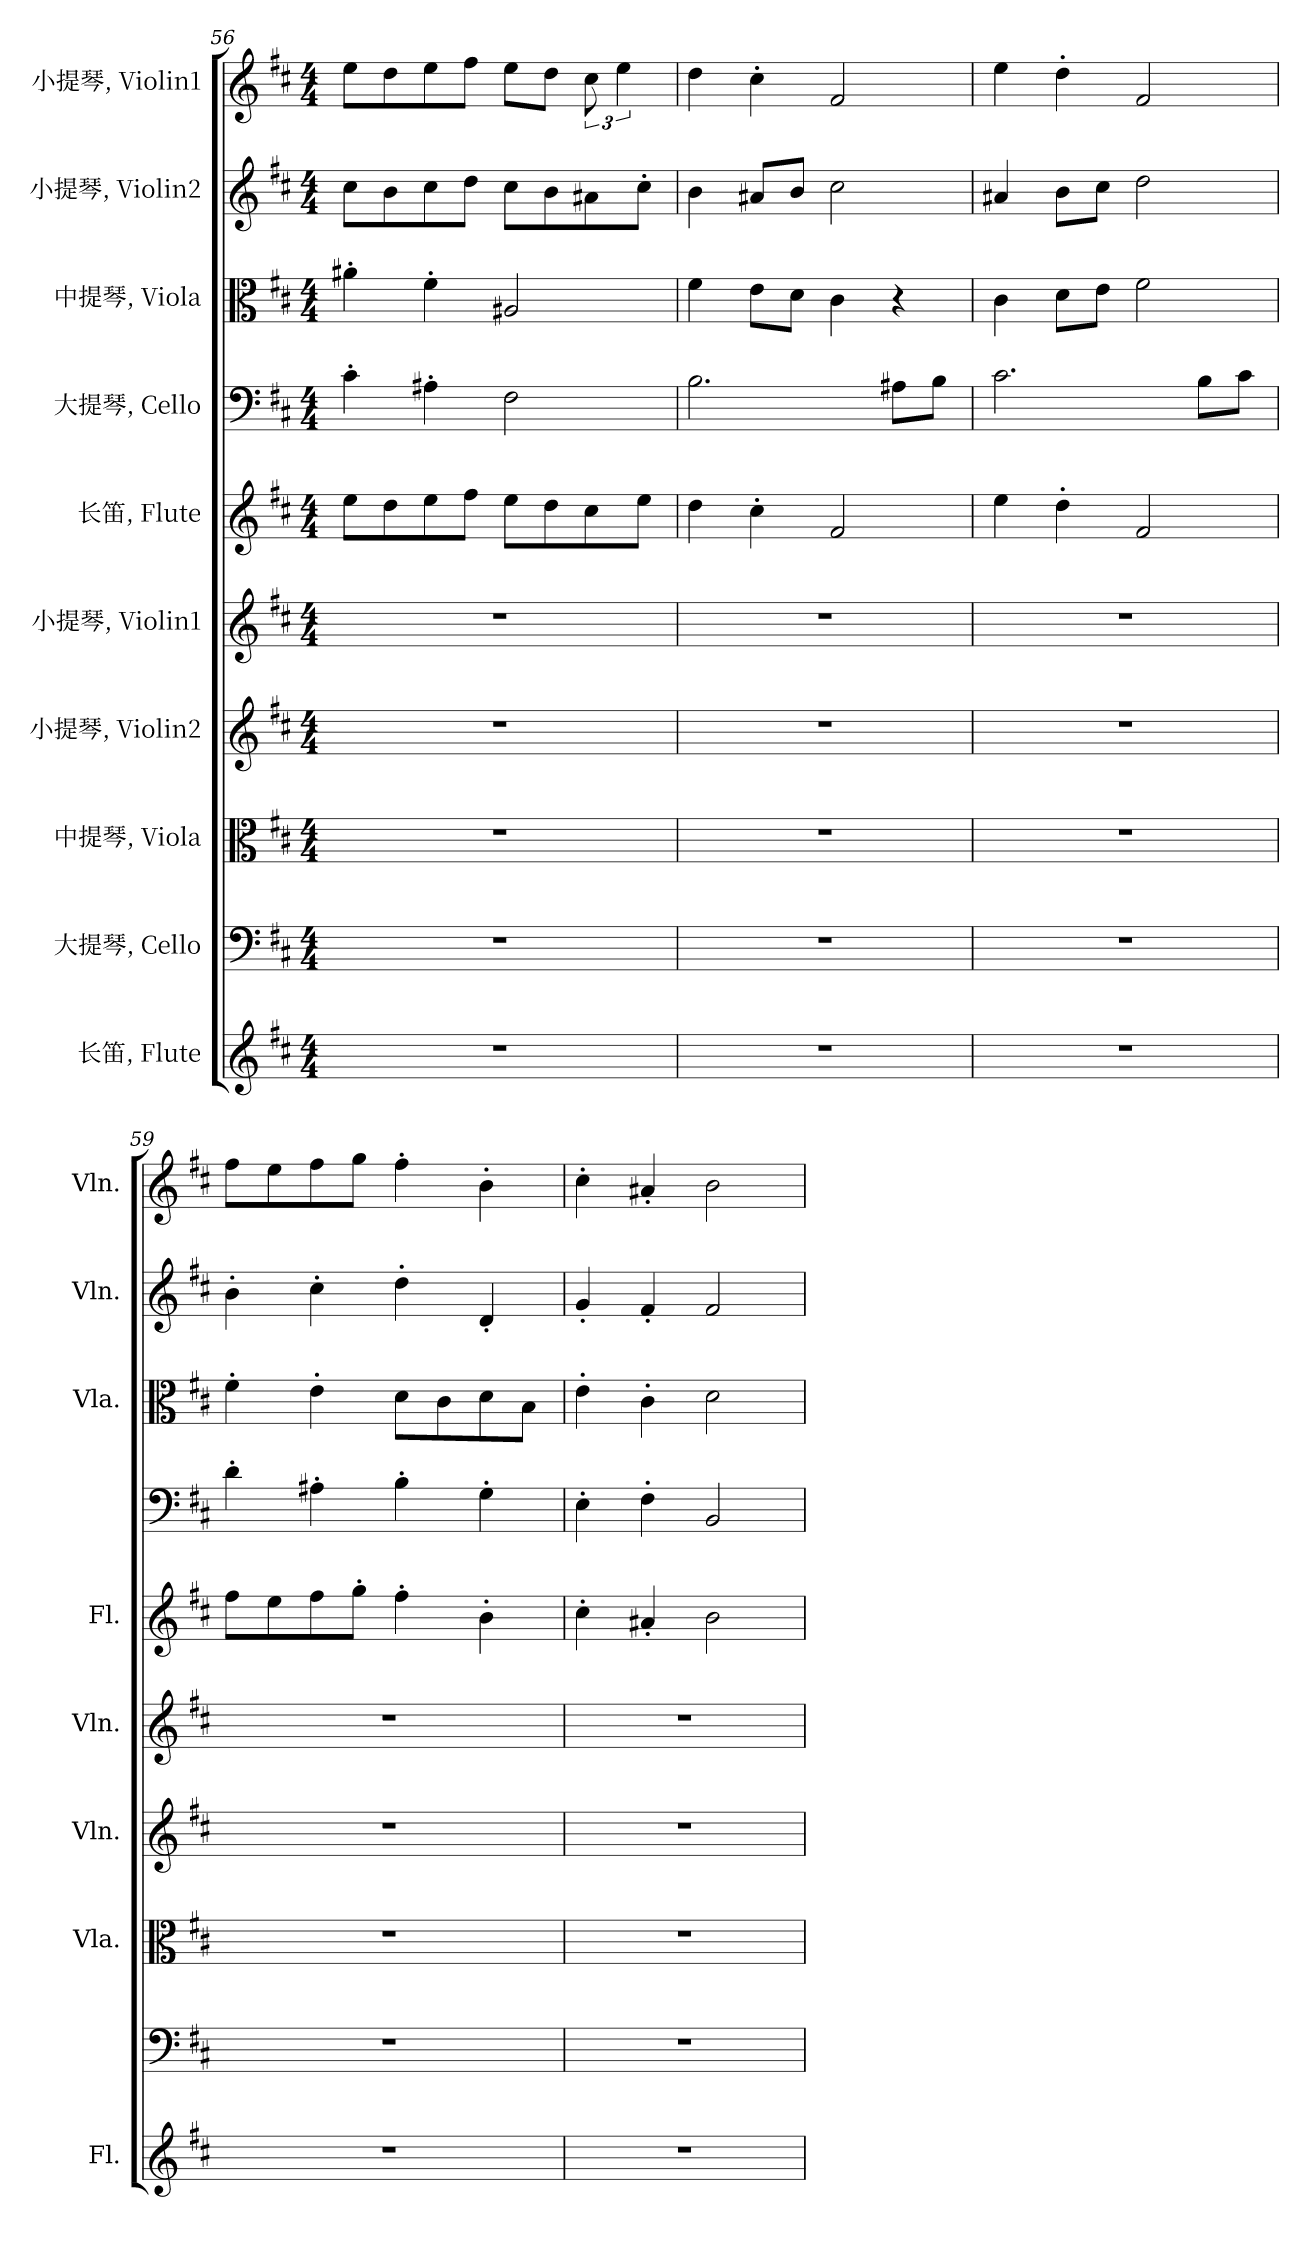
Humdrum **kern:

**kern	**kern	**kern	**kern	**kern	**kern	**kern	**kern	**kern	**kern
*part10	*part9	*part8	*part7	*part6	*part5	*part4	*part3	*part2	*part1
*staff10	*staff9	*staff8	*staff7	*staff6	*staff5	*staff4	*staff3	*staff2	*staff1
*I"长笛, Flute	*I"大提琴, Cello	*I"中提琴, Viola	*I"小提琴, Violin2	*I"小提琴, Violin1	*I"长笛, Flute	*I"大提琴, Cello	*I"中提琴, Viola	*I"小提琴, Violin2	*I"小提琴, Violin1
*I'Fl.	*	*I'Vla.	*I'Vln.	*I'Vln.	*I'Fl.	*	*I'Vla.	*I'Vln.	*I'Vln.
*clefG2	*clefF4	*clefC3	*clefG2	*clefG2	*clefG2	*clefF4	*clefC3	*clefG2	*clefG2
*k[f#c#]	*k[f#c#]	*k[f#c#]	*k[f#c#]	*k[f#c#]	*k[f#c#]	*k[f#c#]	*k[f#c#]	*k[f#c#]	*k[f#c#]
*M4/4	*M4/4	*M4/4	*M4/4	*M4/4	*M4/4	*M4/4	*M4/4	*M4/4	*M4/4
=56	=56	=56	=56	=56	=56	=56	=56	=56	=56
1r	1r	1r	1r	1r	8ee\L	4c#'\	4a#X'\	8cc#\L	8ee\L
.	.	.	.	.	8dd\	.	.	8b\	8dd\
.	.	.	.	.	8ee\	4A#X'\	4f#'\	8cc#\	8ee\
.	.	.	.	.	8ff#\J	.	.	8dd\J	8ff#\J
.	.	.	.	.	8ee\L	2F#\	2A#X/	8cc#\L	8ee\L
.	.	.	.	.	8dd\	.	.	8b\	8dd\J
.	.	.	.	.	8cc#\	.	.	8a#X\	12cc#\
.	.	.	.	.	.	.	.	.	6ee\
.	.	.	.	.	8ee\J	.	.	8cc#'\J	.
=57	=57	=57	=57	=57	=57	=57	=57	=57	=57
1r	1r	1r	1r	1r	4dd\	2.B\	4f#\	4b\	4dd\
.	.	.	.	.	4cc#'\	.	8e\L	8a#X/L	4cc#'\
.	.	.	.	.	.	.	8d\J	8b/J	.
.	.	.	.	.	2f#/	.	4c#\	2cc#\	2f#/
.	.	.	.	.	.	8A#X\L	4r	.	.
.	.	.	.	.	.	8B\J	.	.	.
=58	=58	=58	=58	=58	=58	=58	=58	=58	=58
1r	1r	1r	1r	1r	4ee\	2.c#\	4c#\	4a#X/	4ee\
.	.	.	.	.	4dd'\	.	8d\L	8b\L	4dd'\
.	.	.	.	.	.	.	8e\J	8cc#\J	.
.	.	.	.	.	2f#/	.	2f#\	2dd\	2f#/
.	.	.	.	.	.	8B\L	.	.	.
.	.	.	.	.	.	8c#\J	.	.	.
=59	=59	=59	=59	=59	=59	=59	=59	=59	=59
1r	1r	1r	1r	1r	8ff#\L	4d'\	4f#'\	4b'\	8ff#\L
.	.	.	.	.	8ee\	.	.	.	8ee\
.	.	.	.	.	8ff#\	4A#X'\	4e'\	4cc#'\	8ff#\
.	.	.	.	.	8gg'\J	.	.	.	8gg\J
.	.	.	.	.	4ff#'\	4B'\	8d\L	4dd'\	4ff#'\
.	.	.	.	.	.	.	8c#\	.	.
.	.	.	.	.	4b'\	4G'\	8d\	4d'/	4b'\
.	.	.	.	.	.	.	8B\J	.	.
!!LO:PB:g=z
=60	=60	=60	=60	=60	=60	=60	=60	=60	=60
1r	1r	1r	1r	1r	4cc#'\	4E'\	4e'\	4g'/	4cc#'\
.	.	.	.	.	4a#X'/	4F#'\	4c#'\	4f#'/	4a#X'/
.	.	.	.	.	2b\	2BB/	2d\	2f#/	2b\
=	=	=	=	=	=	=	=	=	=
*-	*-	*-	*-	*-	*-	*-	*-	*-	*-
